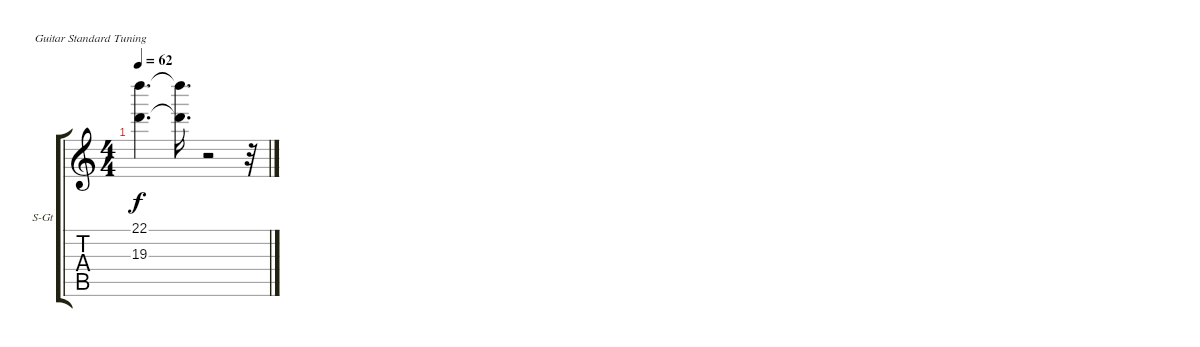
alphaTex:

\bracketExtendMode groupsimilarinstruments
\firstSystemTrackNameOrientation horizontal
\otherSystemsTrackNameOrientation horizontal
\track ("Скрипка" "S-Gt") {instrument stringensemble1}
\staff {score tabs}
\tuning (E4 B3 G3 D3 A2 E2)
\displaytranspose 12
\ts (4 4)
\tempo 62
\clef g2
\ks c
(22.1{t} 19.3{t}).4{d dy f} (22.1{t} 19.3{t}).16{d} r.2 r.32
